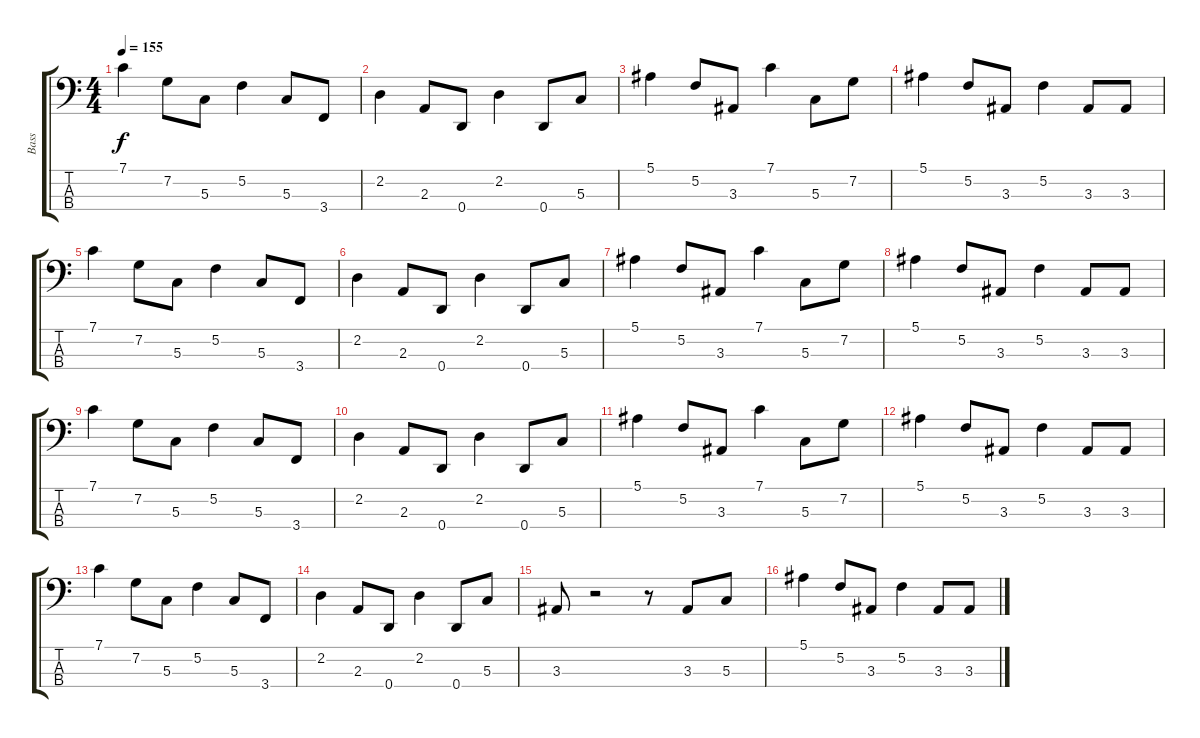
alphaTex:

\track ("Bass" "Bass") {instrument electricbasspick}
\staff {score tabs}
\tuning (F2 C2 G1 D1) {hide}
\ts (4 4)
\tempo 155
\clef f4
\ks c
7.1.4{dy f} 7.2.8 5.3.8 5.2.4 5.3.8 3.4.8 |
2.2.4 2.3.8 0.4.8 2.2.4 0.4.8 5.3.8 |
5.1.4 5.2.8 3.3.8 7.1.4 5.3.8 7.2.8 |
5.1.4 5.2.8 3.3.8 5.2.4 3.3.8 3.3.8 |
7.1.4 7.2.8 5.3.8 5.2.4 5.3.8 3.4.8 |
2.2.4 2.3.8 0.4.8 2.2.4 0.4.8 5.3.8 |
5.1.4 5.2.8 3.3.8 7.1.4 5.3.8 7.2.8 |
5.1.4 5.2.8 3.3.8 5.2.4 3.3.8 3.3.8 |
7.1.4 7.2.8 5.3.8 5.2.4 5.3.8 3.4.8 |
2.2.4 2.3.8 0.4.8 2.2.4 0.4.8 5.3.8 |
5.1.4 5.2.8 3.3.8 7.1.4 5.3.8 7.2.8 |
5.1.4 5.2.8 3.3.8 5.2.4 3.3.8 3.3.8 |
7.1.4 7.2.8 5.3.8 5.2.4 5.3.8 3.4.8 |
2.2.4 2.3.8 0.4.8 2.2.4 0.4.8 5.3.8 |
3.3.8 r.2 r.8 3.3.8 5.3.8 |
5.1.4 5.2.8 3.3.8 5.2.4 3.3.8 3.3.8
